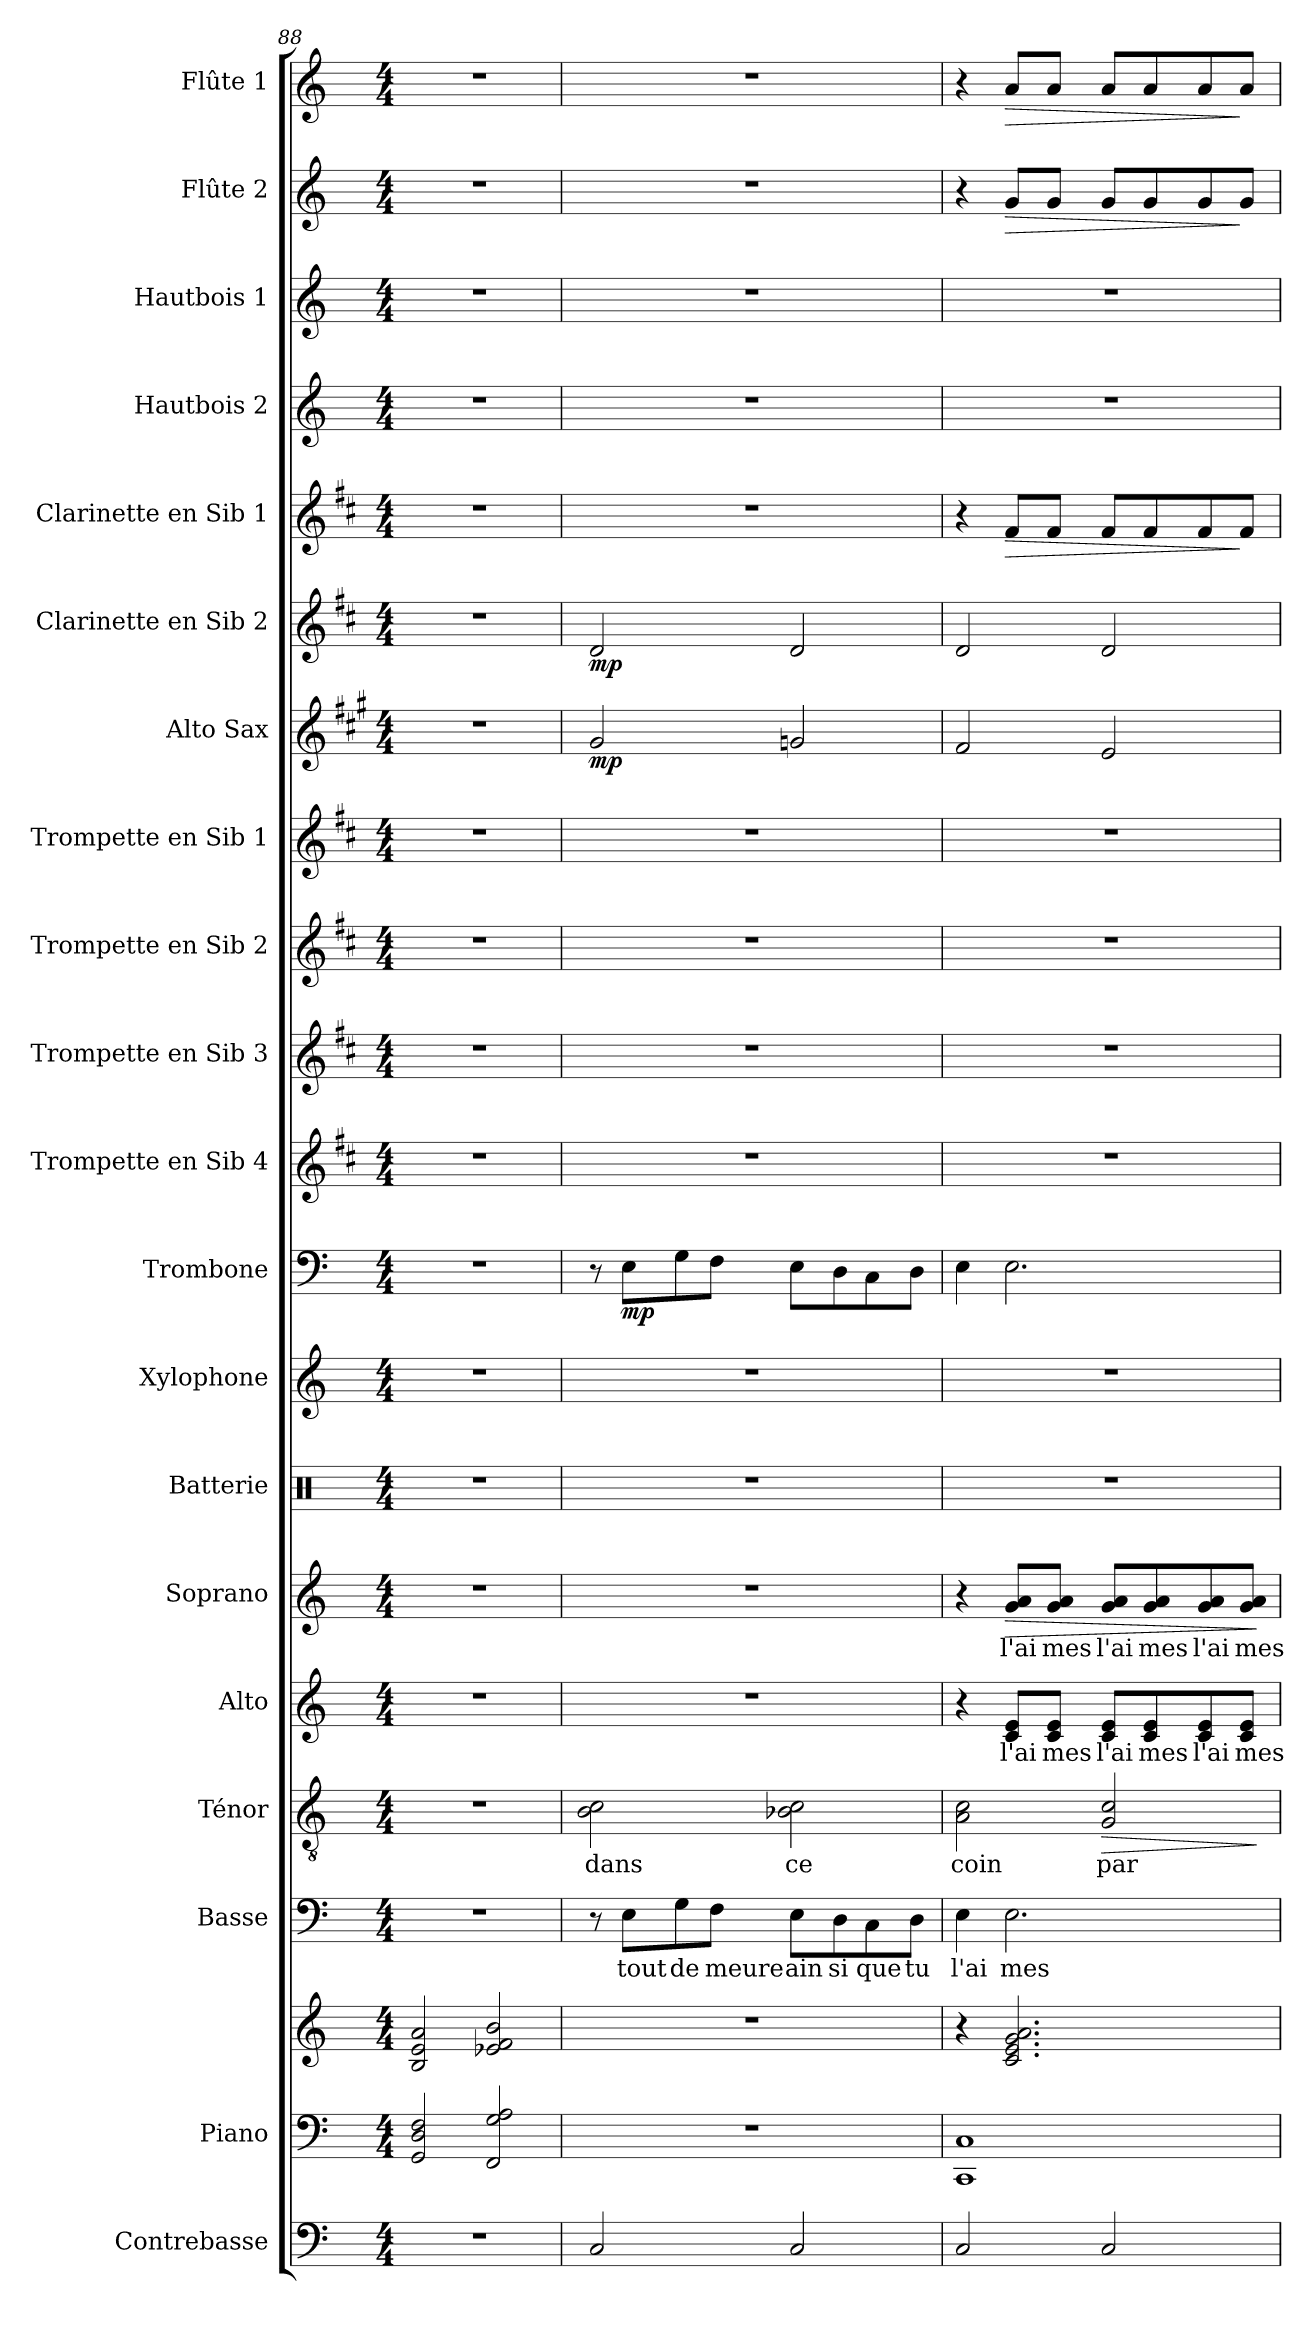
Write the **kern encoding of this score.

**kern	**kern	**kern	**kern	**text	**kern	**text	**dynam	**kern	**text	**kern	**text	**dynam	**kern	**kern	**kern	**dynam	**kern	**kern	**kern	**kern	**kern	**dynam	**kern	**dynam	**kern	**dynam	**kern	**kern	**kern	**dynam	**kern	**dynam
*part20	*part19	*part19	*part18	*part18	*part17	*part17	*part17	*part16	*part16	*part15	*part15	*part15	*part14	*part13	*part12	*part12	*part11	*part10	*part9	*part8	*part7	*part7	*part6	*part6	*part5	*part5	*part4	*part3	*part2	*part2	*part1	*part1
*staff21	*staff20	*staff19	*staff18	*staff18	*staff17	*staff17	*staff17	*staff16	*staff16	*staff15	*staff15	*staff15	*staff14	*staff13	*staff12	*staff12	*staff11	*staff10	*staff9	*staff8	*staff7	*staff7	*staff6	*staff6	*staff5	*staff5	*staff4	*staff3	*staff2	*staff2	*staff1	*staff1
*I"Contrebasse	*I"Piano	*	*I"Basse	*	*I"Ténor	*	*	*I"Alto	*	*I"Soprano	*	*	*I"Batterie	*I"Xylophone	*I"Trombone	*	*I"Trompette en Sib 4	*I"Trompette en Sib 3	*I"Trompette en Sib 2	*I"Trompette en Sib 1	*I"Alto Sax	*	*I"Clarinette en Sib 2	*	*I"Clarinette en Sib 1	*	*I"Hautbois 2	*I"Hautbois 1	*I"Flûte 2	*	*I"Flûte 1	*
*I'Cb.	*I'Pno	*	*I'Ba.	*	*I'T	*	*	*I'A	*	*I'S	*	*	*I'Batt.	*I'Xyl.	*I'Trb.	*	*I'Trp. (Sib) 4	*I'Trp. (Sib) 3	*I'Trp. (Sib) 2	*I'Trp. (Sib) 1	*I'A. Sx.	*	*I'Cl. (Sib) 2	*	*I'Cl. (Sib) 1	*	*I'Hb. 2	*I'Hb. 1	*I'Fl. 2	*	*I'Fl. 1	*
*clefF4	*clefF4	*clefG2	*clefF4	*	*clefGv2	*	*	*clefG2	*	*clefG2	*	*	*clefX	*clefG2	*clefF4	*	*clefG2	*clefG2	*clefG2	*clefG2	*clefG2	*	*clefG2	*	*clefG2	*	*clefG2	*clefG2	*clefG2	*	*clefG2	*
*ITrd7c12	*	*	*	*	*	*	*	*	*	*	*	*	*	*ITrd-7c-12	*	*	*ITrd1c2	*ITrd1c2	*ITrd1c2	*ITrd1c2	*ITrd5c9	*	*ITrd1c2	*	*ITrd1c2	*	*	*	*	*	*	*
*k[]	*k[]	*k[]	*k[]	*	*k[]	*	*	*k[]	*	*k[]	*	*	*k[]	*k[]	*k[]	*	*k[]	*k[]	*k[]	*k[]	*k[]	*	*k[]	*	*k[]	*	*k[]	*k[]	*k[]	*	*k[]	*
*C:	*C:	*C:	*C:	*	*C:	*	*	*C:	*	*C:	*	*	*C:	*C:	*C:	*	*C:	*C:	*C:	*C:	*C:	*	*C:	*	*C:	*	*C:	*C:	*C:	*	*C:	*
*M4/4	*M4/4	*M4/4	*M4/4	*	*M4/4	*	*	*M4/4	*	*M4/4	*	*	*M4/4	*M4/4	*M4/4	*	*M4/4	*M4/4	*M4/4	*M4/4	*M4/4	*	*M4/4	*	*M4/4	*	*M4/4	*M4/4	*M4/4	*	*M4/4	*
=88	=88	=88	=88	=88	=88	=88	=88	=88	=88	=88	=88	=88	=88	=88	=88	=88	=88	=88	=88	=88	=88	=88	=88	=88	=88	=88	=88	=88	=88	=88	=88	=88
1r	2GG/ 2D/ 2F/	2B/ 2e/ 2a/	1r	.	1r	.	.	1r	.	1r	.	.	1r	1r	1r	.	1r	1r	1r	1r	1r	.	1r	.	1r	.	1r	1r	1r	.	1r	.
.	2FF/ 2G/ 2A/	2e-X/ 2f/ 2b/	.	.	.	.	.	.	.	.	.	.	.	.	.	.	.	.	.	.	.	.	.	.	.	.	.	.	.	.	.	.
!!LO:LB:g=z
=89	=89	=89	=89	=89	=89	=89	=89	=89	=89	=89	=89	=89	=89	=89	=89	=89	=89	=89	=89	=89	=89	=89	=89	=89	=89	=89	=89	=89	=89	=89	=89	=89
!	!	!	!	!	!	!LO:LY:b	!	!	!	!	!	!	!	!	!	!	!	!	!	!	!	!LO:DY:b	!	!LO:DY:b	!	!	!	!	!	!	!	!
2CC/	1r	1r	8r	.	2B\ 2c\	dans	.	1r	.	1r	.	.	1r	1r	8r	.	1r	1r	1r	1r	2B/	mp	2c/	mp	1r	.	1r	1r	1r	.	1r	.
!	!	!	!	!LO:LY:b	!	!	!	!	!	!	!	!	!	!	!	!LO:DY:b	!	!	!	!	!	!	!	!	!	!	!	!	!	!	!	!
.	.	.	8E\L	tout	.	.	.	.	.	.	.	.	.	.	8E\L	mp	.	.	.	.	.	.	.	.	.	.	.	.	.	.	.	.
!	!	!	!	!LO:LY:b	!	!	!	!	!	!	!	!	!	!	!	!	!	!	!	!	!	!	!	!	!	!	!	!	!	!	!	!
.	.	.	8G\	de	.	.	.	.	.	.	.	.	.	.	8G\	.	.	.	.	.	.	.	.	.	.	.	.	.	.	.	.	.
!	!	!	!	!LO:LY:b	!	!	!	!	!	!	!	!	!	!	!	!	!	!	!	!	!	!	!	!	!	!	!	!	!	!	!	!
.	.	.	8F\J	meure	.	.	.	.	.	.	.	.	.	.	8F\J	.	.	.	.	.	.	.	.	.	.	.	.	.	.	.	.	.
!	!	!	!	!LO:LY:b	!	!	!	!	!	!	!	!	!	!	!	!	!	!	!	!	!	!	!	!	!	!	!	!	!	!	!	!
!	!	!	!	!	!	!LO:LY:b	!	!	!	!	!	!	!	!	!	!	!	!	!	!	!	!	!	!	!	!	!	!	!	!	!	!
2CC/	.	.	8E\L	ain	2B-X\ 2c\	ce	.	.	.	.	.	.	.	.	8E\L	.	.	.	.	.	2B-X/	.	2c/	.	.	.	.	.	.	.	.	.
!	!	!	!	!LO:LY:b	!	!	!	!	!	!	!	!	!	!	!	!	!	!	!	!	!	!	!	!	!	!	!	!	!	!	!	!
.	.	.	8D\	si	.	.	.	.	.	.	.	.	.	.	8D\	.	.	.	.	.	.	.	.	.	.	.	.	.	.	.	.	.
!	!	!	!	!LO:LY:b	!	!	!	!	!	!	!	!	!	!	!	!	!	!	!	!	!	!	!	!	!	!	!	!	!	!	!	!
.	.	.	8C\	que	.	.	.	.	.	.	.	.	.	.	8C\	.	.	.	.	.	.	.	.	.	.	.	.	.	.	.	.	.
!	!	!	!	!LO:LY:b	!	!	!	!	!	!	!	!	!	!	!	!	!	!	!	!	!	!	!	!	!	!	!	!	!	!	!	!
.	.	.	8D\J	tu	.	.	.	.	.	.	.	.	.	.	8D\J	.	.	.	.	.	.	.	.	.	.	.	.	.	.	.	.	.
=90	=90	=90	=90	=90	=90	=90	=90	=90	=90	=90	=90	=90	=90	=90	=90	=90	=90	=90	=90	=90	=90	=90	=90	=90	=90	=90	=90	=90	=90	=90	=90	=90
!	!	!	!	!LO:LY:b	!	!	!	!	!	!	!	!	!	!	!	!	!	!	!	!	!	!	!	!	!	!	!	!	!	!	!	!
!	!	!	!	!	!	!LO:LY:b	!	!	!	!	!	!	!	!	!	!	!	!	!	!	!	!	!	!	!	!	!	!	!	!	!	!
2CC/	1CC 1C	4r	4E\	l'ai	2A\ 2c\	coin	.	4r	.	4r	.	.	1r	1r	4E\	.	1r	1r	1r	1r	2A/	.	2c/	.	4r	.	1r	1r	4r	.	4r	.
!	!	!	!	!LO:LY:b	!	!	!	!	!	!	!	!	!	!	!	!	!	!	!	!	!	!	!	!	!	!	!	!	!	!	!	!
!	!	!	!	!	!	!	!	!	!LO:LY:b	!	!	!	!	!	!	!	!	!	!	!	!	!	!	!	!	!	!	!	!	!	!	!
!	!	!	!	!	!	!	!	!	!	!	!LO:LY:b	!LO:HP:b	!	!	!	!	!	!	!	!	!	!	!	!	!	!LO:HP:b	!	!	!	!LO:HP:b	!	!LO:HP:b
.	.	2.c/ 2.e/ 2.g/ 2.a/	2.E\	mes	.	.	.	8c/ 8e/L	l'ai	8g/ 8a/L	l'ai	>	.	.	2.E\	.	.	.	.	.	.	.	.	.	8e/L	>	.	.	8g/L	>	8a/L	>
!	!	!	!	!	!	!	!	!	!LO:LY:b	!	!	!	!	!	!	!	!	!	!	!	!	!	!	!	!	!	!	!	!	!	!	!
!	!	!	!	!	!	!	!	!	!	!	!LO:LY:b	!	!	!	!	!	!	!	!	!	!	!	!	!	!	!	!	!	!	!	!	!
.	.	.	.	.	.	.	.	8c/ 8e/J	mes	8g/ 8a/J	mes	.	.	.	.	.	.	.	.	.	.	.	.	.	8e/J	.	.	.	8g/J	.	8a/J	.
!	!	!	!	!	!	!LO:LY:b	!LO:HP:b	!	!	!	!	!	!	!	!	!	!	!	!	!	!	!	!	!	!	!	!	!	!	!	!	!
!	!	!	!	!	!	!	!	!	!LO:LY:b	!	!	!	!	!	!	!	!	!	!	!	!	!	!	!	!	!	!	!	!	!	!	!
!	!	!	!	!	!	!	!	!	!	!	!LO:LY:b	!	!	!	!	!	!	!	!	!	!	!	!	!	!	!	!	!	!	!	!	!
2CC/	.	.	.	.	2G/ 2c/	par	>	8c/ 8e/L	l'ai	8g/ 8a/L	l'ai	.	.	.	.	.	.	.	.	.	2G/	.	2c/	.	8e/L	.	.	.	8g/L	.	8a/L	.
!	!	!	!	!	!	!	!	!	!LO:LY:b	!	!	!	!	!	!	!	!	!	!	!	!	!	!	!	!	!	!	!	!	!	!	!
!	!	!	!	!	!	!	!	!	!	!	!LO:LY:b	!	!	!	!	!	!	!	!	!	!	!	!	!	!	!	!	!	!	!	!	!
.	.	.	.	.	.	.	.	8c/ 8e/	mes	8g/ 8a/	mes	.	.	.	.	.	.	.	.	.	.	.	.	.	8e/	.	.	.	8g/	.	8a/	.
!	!	!	!	!	!	!	!	!	!LO:LY:b	!	!	!	!	!	!	!	!	!	!	!	!	!	!	!	!	!	!	!	!	!	!	!
!	!	!	!	!	!	!	!	!	!	!	!LO:LY:b	!	!	!	!	!	!	!	!	!	!	!	!	!	!	!	!	!	!	!	!	!
.	.	.	.	.	.	.	.	8c/ 8e/	l'ai	8g/ 8a/	l'ai	.	.	.	.	.	.	.	.	.	.	.	.	.	8e/	.	.	.	8g/	.	8a/	.
!	!	!	!	!	!	!	!	!	!LO:LY:b	!	!	!	!	!	!	!	!	!	!	!	!	!	!	!	!	!	!	!	!	!	!	!
!	!	!	!	!	!	!	!	!	!	!	!LO:LY:b	!	!	!	!	!	!	!	!	!	!	!	!	!	!	!	!	!	!	!	!	!
.	.	.	.	.	.	.	.	8c/ 8e/J	mes	8g/ 8a/J	mes	.	.	.	.	.	.	.	.	.	.	.	.	.	8e/J	]	.	.	8g/J	]	8a/J	]
.	.	.	.	.	.	.	]	.	.	.	.	]	.	.	.	.	.	.	.	.	.	.	.	.	.	.	.	.	.	.	.	.
=	=	=	=	=	=	=	=	=	=	=	=	=	=	=	=	=	=	=	=	=	=	=	=	=	=	=	=	=	=	=	=	=
*-	*-	*-	*-	*-	*-	*-	*-	*-	*-	*-	*-	*-	*-	*-	*-	*-	*-	*-	*-	*-	*-	*-	*-	*-	*-	*-	*-	*-	*-	*-	*-	*-
